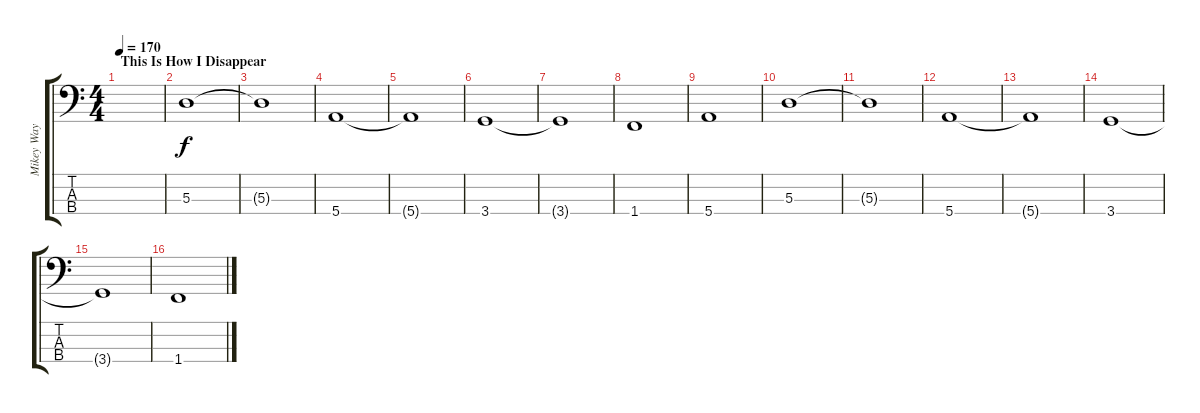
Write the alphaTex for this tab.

\track ("Mikey Way [Bass]" "Mikey Way ") {instrument electricbasspick}
\staff {score tabs}
\tuning (G2 D2 A1 E1) {hide}
\ts (4 4)
\section ("" "This Is How I Disappear")
\tempo 170
\clef f4
\ks c
|
5.3.1 |
5.3{t}.1 |
5.4.1 |
5.4{t}.1 |
3.4.1 |
3.4{t}.1 |
1.4.1 |
5.4.1 |
5.3.1 |
5.3{t}.1 |
5.4.1 |
5.4{t}.1 |
3.4.1 |
3.4{t}.1 |
1.4.1
